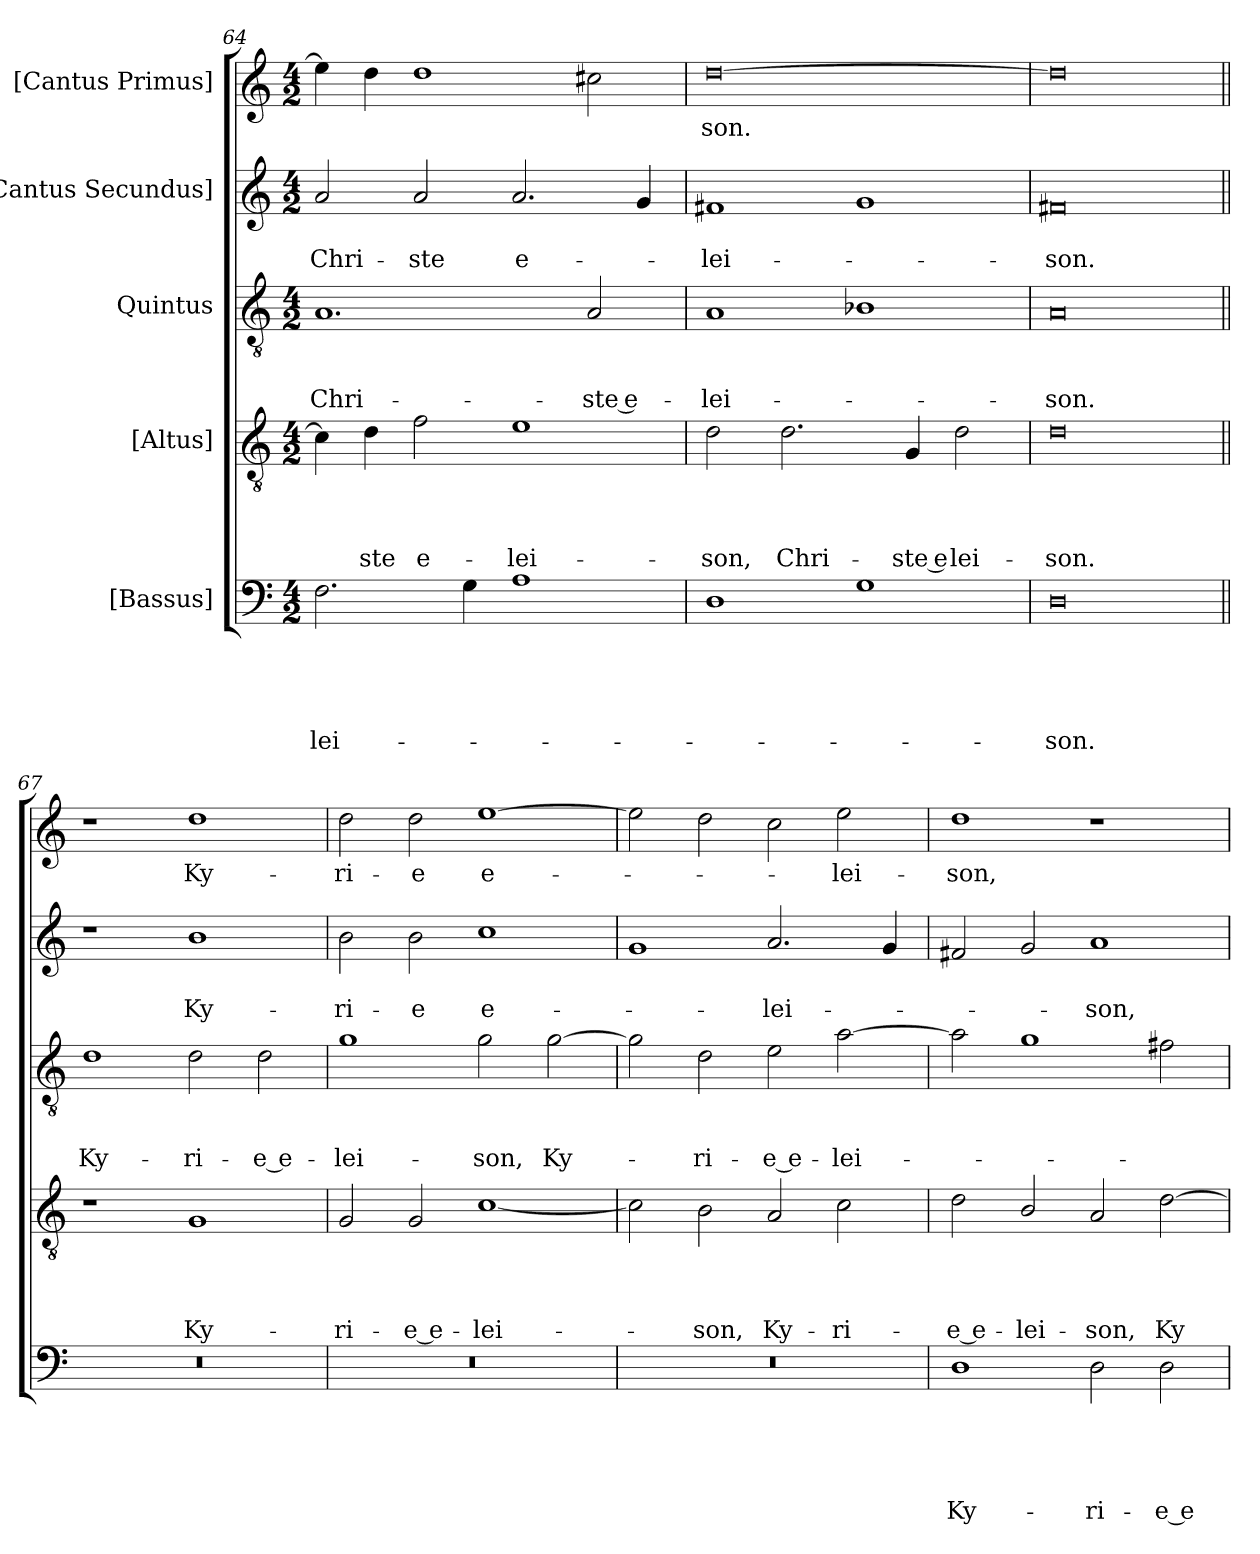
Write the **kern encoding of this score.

**kern	**text	**text	**text	**text	**text	**kern	**text	**text	**text	**text	**kern	**text	**text	**text	**kern	**text	**text	**kern	**text
*part5	*part5	*part5	*part5	*part5	*part5	*part4	*part4	*part4	*part4	*part4	*part3	*part3	*part3	*part3	*part2	*part2	*part2	*part1	*part1
*staff5	*staff5	*staff5	*staff5	*staff5	*staff5	*staff4	*staff4	*staff4	*staff4	*staff4	*staff3	*staff3	*staff3	*staff3	*staff2	*staff2	*staff2	*staff1	*staff1
*I"[Bassus]	*	*	*	*	*	*I"[Altus]	*	*	*	*	*I"Quintus	*	*	*	*I"[Cantus Secundus]	*	*	*I"[Cantus Primus]	*
*clefF4	*	*	*	*	*	*clefGv2	*	*	*	*	*clefGv2	*	*	*	*clefG2	*	*	*clefG2	*
*k[]	*	*	*	*	*	*k[]	*	*	*	*	*k[]	*	*	*	*k[]	*	*	*k[]	*
*M4/2	*	*	*	*	*	*M4/2	*	*	*	*	*M4/2	*	*	*	*M4/2	*	*	*M4/2	*
=64	=64	=64	=64	=64	=64	=64	=64	=64	=64	=64	=64	=64	=64	=64	=64	=64	=64	=64	=64
2.F\	.	.	.	.	-lei-	4c\]	.	.	.	.	1.A/	.	.	Chri-	2a/	.	Chri-	4ee\]	.
.	.	.	.	.	.	4d\	.	.	.	-ste	.	.	.	.	.	.	.	4dd\	.
.	.	.	.	.	.	2f\	.	.	.	e-	.	.	.	.	2a/	.	-ste	1dd\	.
4G\	.	.	.	.	.	.	.	.	.	.	.	.	.	.	.	.	.	.	.
1A\	.	.	.	.	.	1e\	.	.	.	-lei-	.	.	.	.	2.a/	.	e-	.	.
.	.	.	.	.	.	.	.	.	.	.	2A/	.	.	-ste e-	.	.	.	2cc#X\	.
.	.	.	.	.	.	.	.	.	.	.	.	.	.	.	4g/	.	.	.	.
=65	=65	=65	=65	=65	=65	=65	=65	=65	=65	=65	=65	=65	=65	=65	=65	=65	=65	=65	=65
1D\	.	.	.	.	.	2d\	.	.	.	-son,	1A/	.	.	-lei-	1f#X/	.	-lei-	[0dd\	-son.
.	.	.	.	.	.	2.d\	.	.	.	Chri-	.	.	.	.	.	.	.	.	.
1G\	.	.	.	.	.	.	.	.	.	.	1B-X\	.	.	.	1g/	.	.	.	.
.	.	.	.	.	.	4G/	.	.	.	-ste e-	.	.	.	.	.	.	.	.	.
.	.	.	.	.	.	2d\	.	.	.	-lei-	.	.	.	.	.	.	.	.	.
=66	=66	=66	=66	=66	=66	=66	=66	=66	=66	=66	=66	=66	=66	=66	=66	=66	=66	=66	=66
0D\	.	.	.	.	-son.	0d\	.	.	.	-son.	0A/	.	.	-son.	0f#X/	.	-son.	0dd\]	.
=67||	=67||	=67||	=67||	=67||	=67||	=67||	=67||	=67||	=67||	=67||	=67||	=67||	=67||	=67||	=67||	=67||	=67||	=67||	=67||
0r	.	.	.	.	.	1r	.	.	.	.	1d\	.	.	Ky-	1r	.	.	1r	.
.	.	.	.	.	.	1G/	.	.	.	Ky-	2d\	.	.	-ri-	1b\	.	Ky-	1dd\	Ky-
.	.	.	.	.	.	.	.	.	.	.	2d\	.	.	-e e-	.	.	.	.	.
=68	=68	=68	=68	=68	=68	=68	=68	=68	=68	=68	=68	=68	=68	=68	=68	=68	=68	=68	=68
0r	.	.	.	.	.	2G/	.	.	.	-ri-	1g\	.	.	-lei-	2b\	.	-ri-	2dd\	-ri-
.	.	.	.	.	.	2G/	.	.	.	-e e-	.	.	.	.	2b\	.	-e	2dd\	-e
.	.	.	.	.	.	[1c/	.	.	.	-lei-	2g\	.	.	-son,	1cc\	.	e-	[1ee\	e-
.	.	.	.	.	.	.	.	.	.	.	[2g\	.	.	Ky-	.	.	.	.	.
=69	=69	=69	=69	=69	=69	=69	=69	=69	=69	=69	=69	=69	=69	=69	=69	=69	=69	=69	=69
0r	.	.	.	.	.	2c\]	.	.	.	.	2g\]	.	.	.	1g/	.	.	2ee\]	.
.	.	.	.	.	.	2B\	.	.	.	-son,	2d\	.	.	-ri-	.	.	.	2dd\	.
.	.	.	.	.	.	2A/	.	.	.	Ky-	2e\	.	.	-e e-	2.a/	.	-lei-	2cc\	.
.	.	.	.	.	.	2c\	.	.	.	-ri-	[2a\	.	.	-lei-	.	.	.	2ee\	-lei-
.	.	.	.	.	.	.	.	.	.	.	.	.	.	.	4g/	.	.	.	.
=70	=70	=70	=70	=70	=70	=70	=70	=70	=70	=70	=70	=70	=70	=70	=70	=70	=70	=70	=70
1D\	.	.	.	.	Ky-	2d\	.	.	.	-e e-	2a\]	.	.	.	2f#X/	.	.	1dd\	-son,
.	.	.	.	.	.	2B/	.	.	.	-lei-	1g\	.	.	.	2g/	.	.	.	.
2D\	.	.	.	.	-ri-	2A/	.	.	.	-son,	.	.	.	.	1a/	.	-son,	1r	.
2D\	.	.	.	.	-e e-	[2d\	.	.	.	Ky-	2f#X\	.	.	.	.	.	.	.	.
=	=	=	=	=	=	=	=	=	=	=	=	=	=	=	=	=	=	=	=
*-	*-	*-	*-	*-	*-	*-	*-	*-	*-	*-	*-	*-	*-	*-	*-	*-	*-	*-	*-
